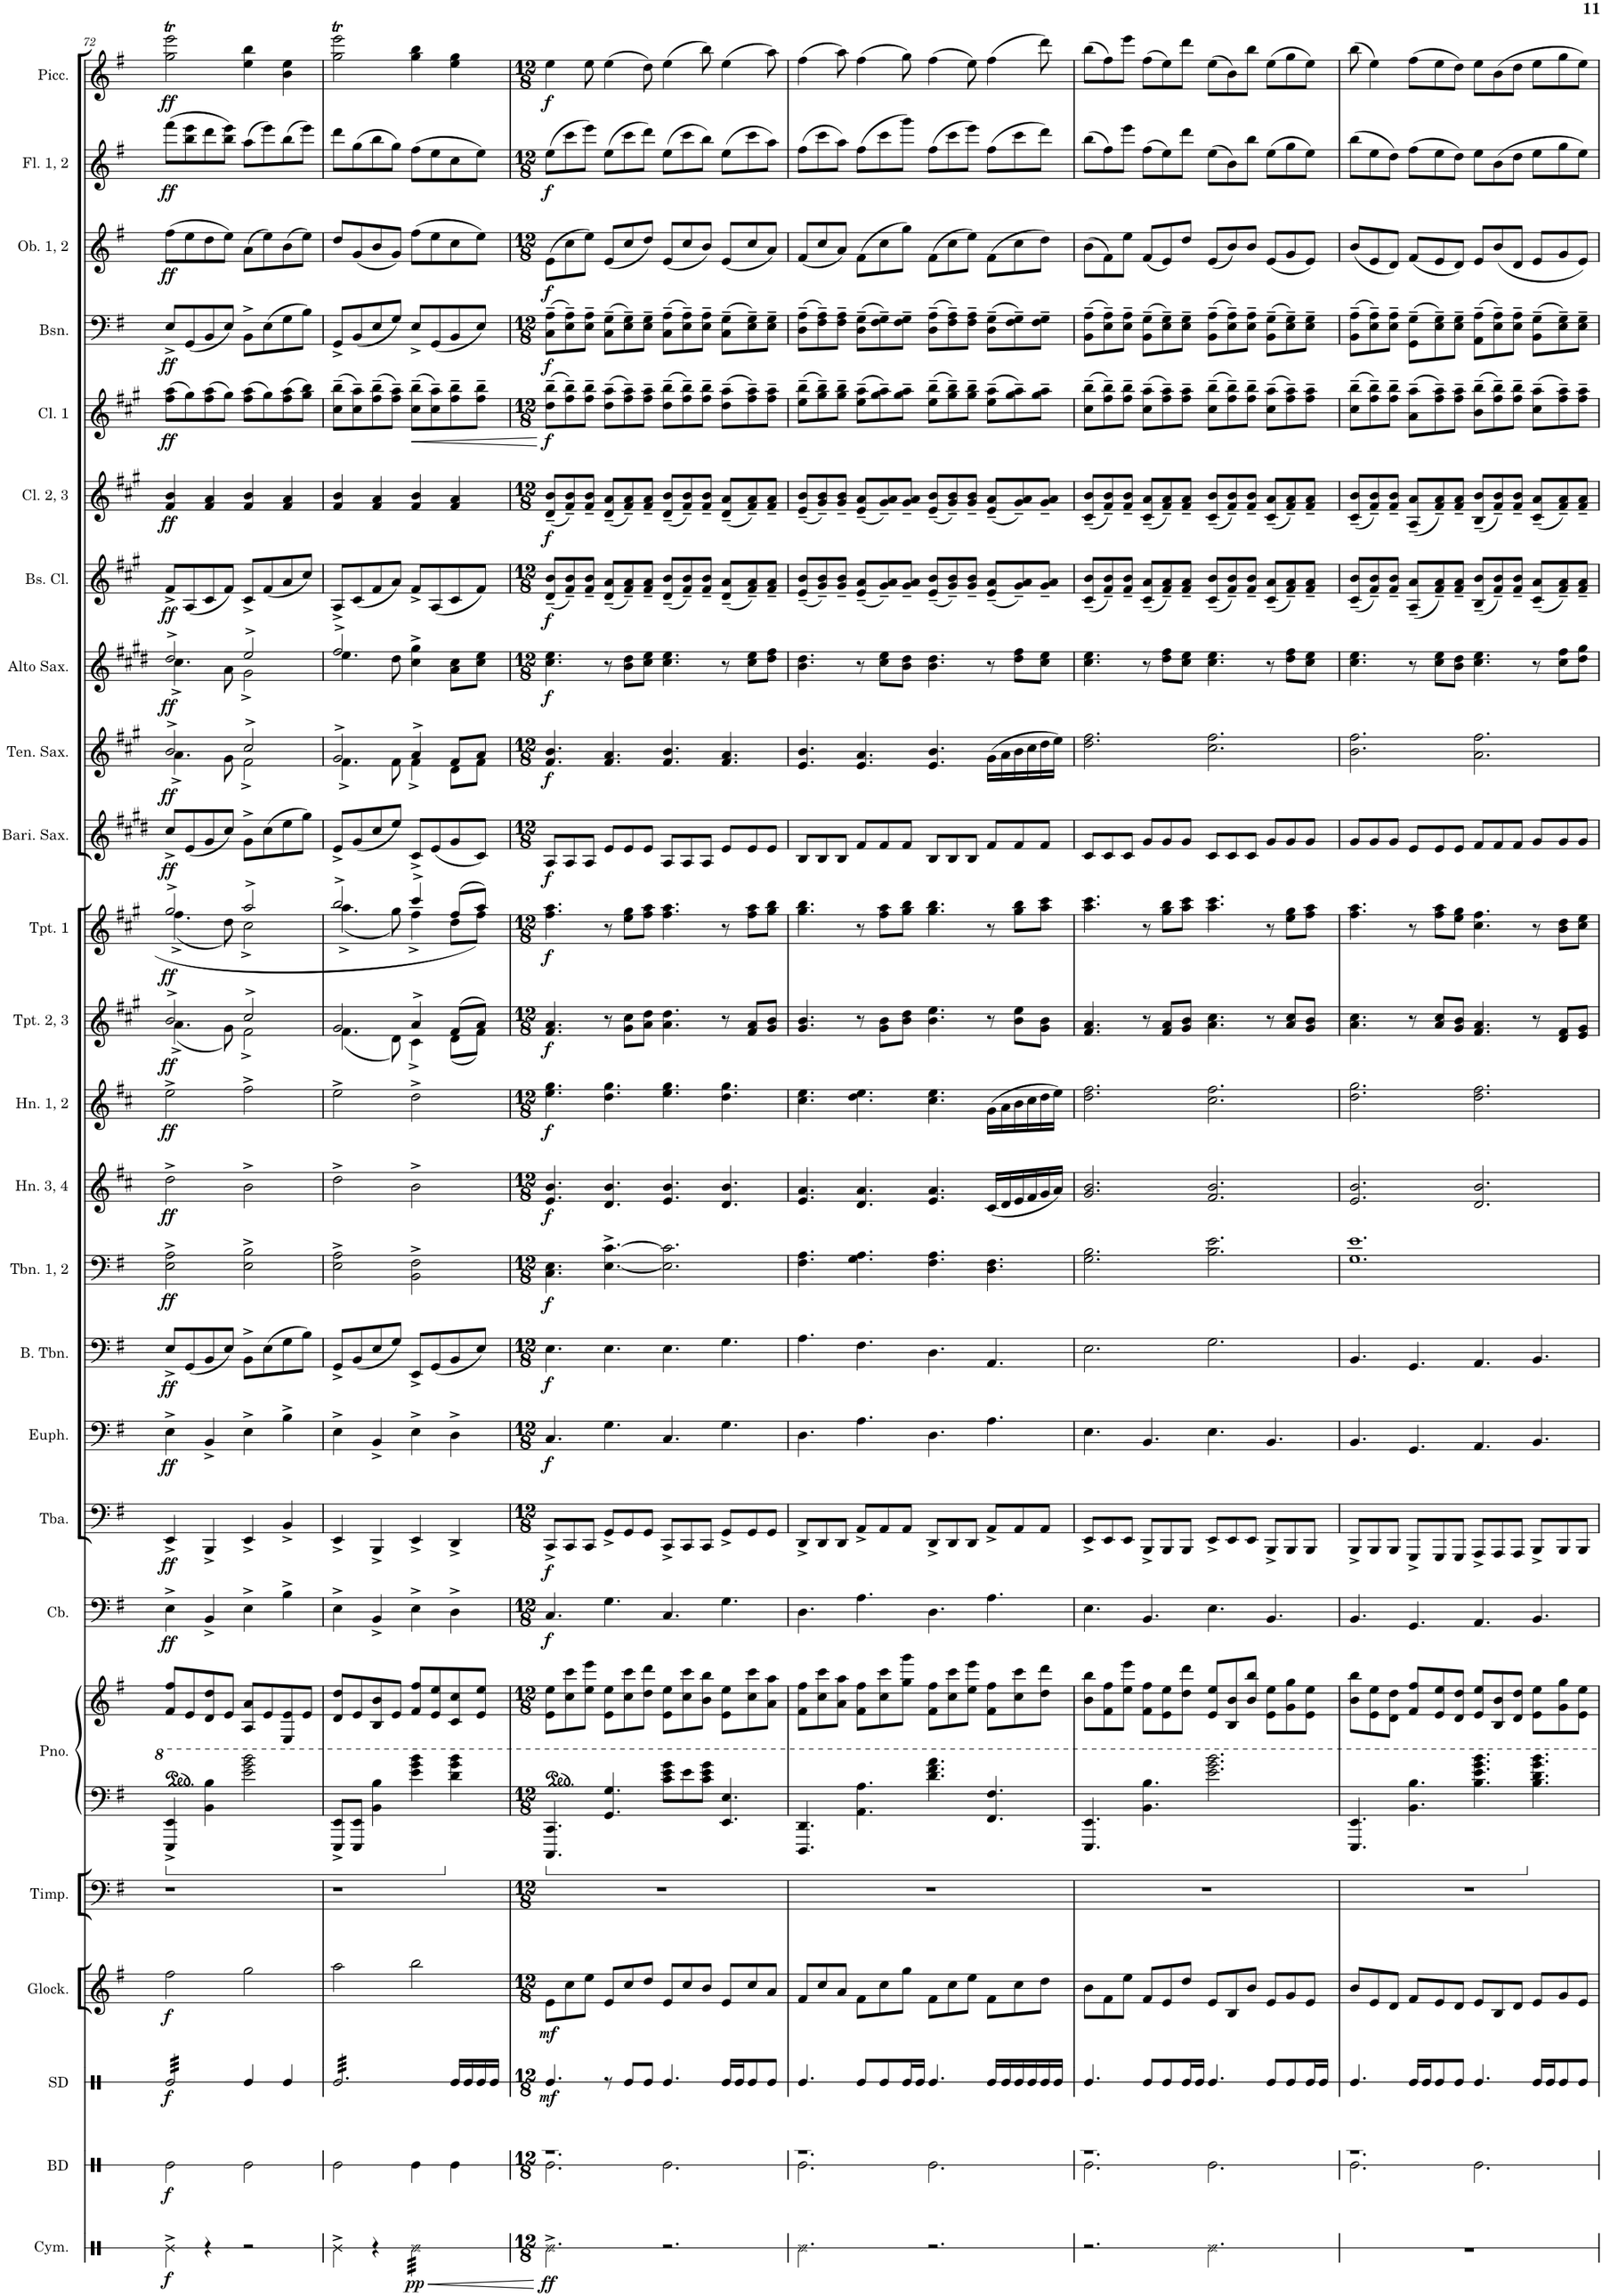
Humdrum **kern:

**kern	**dynam	**kern	**dynam	**kern	**dynam	**kern	**dynam	**kern	**kern	**kern	**kern	**dynam	**kern	**dynam	**kern	**dynam	**kern	**dynam	**kern	**dynam	**kern	**dynam	**kern	**dynam	**kern	**dynam	**kern	**dynam	**kern	**dynam	**kern	**dynam	**kern	**dynam	**kern	**dynam	**kern	**dynam	**kern	**dynam	**kern	**dynam	**kern	**dynam	**kern	**dynam	**kern	**dynam
*part25	*part25	*part24	*part24	*part23	*part23	*part22	*part22	*part21	*part20	*part20	*part19	*part19	*part18	*part18	*part17	*part17	*part16	*part16	*part15	*part15	*part14	*part14	*part13	*part13	*part12	*part12	*part11	*part11	*part10	*part10	*part9	*part9	*part8	*part8	*part7	*part7	*part6	*part6	*part5	*part5	*part4	*part4	*part3	*part3	*part2	*part2	*part1	*part1
*staff26	*staff26	*staff25	*staff25	*staff24	*staff24	*staff23	*staff23	*staff22	*staff21	*staff20	*staff19	*staff19	*staff18	*staff18	*staff17	*staff17	*staff16	*staff16	*staff15	*staff15	*staff14	*staff14	*staff13	*staff13	*staff12	*staff12	*staff11	*staff11	*staff10	*staff10	*staff9	*staff9	*staff8	*staff8	*staff7	*staff7	*staff6	*staff6	*staff5	*staff5	*staff4	*staff4	*staff3	*staff3	*staff2	*staff2	*staff1	*staff1
*I"Cymbal	*	*I"Bass Drum	*	*I"Snare Drum	*	*I"Percussion 1	*	*I"Timpani	*I"Piano (opt.)	*	*I"Contrabass	*	*I"Tuba	*	*I"Euphonium	*	*I"Trombone 3	*	*I"Trombone 1, 2	*	*I"Horn 3, 4 in F	*	*I"Horn 1, 2 in F	*	*I"Trumpet 2, 3 in Bb	*	*I"Trumpet 1 in Bb	*	*I"Baritone Saxophone	*	*I"Tenor Saxophone	*	*I"Alto Saxophone	*	*I"Bass Clarinet in Bb	*	*I"Clarinet 2, 3 in Bb	*	*I"Clarinet 1 in Bb	*	*I"Bassoon	*	*I"Oboe 1, 2	*	*I"Flute 1, 2	*	*I"Piccolo	*
*I'Cym.	*	*I'BD	*	*I'SD	*	*I'Perc. 1	*	*I'Timp.	*I'Pno.	*	*I'Cb.	*	*I'Tba.	*	*I'Euph.	*	*	*	*I'Tbn. 1, 2	*	*I'Hn. 3, 4	*	*I'Hn. 1, 2	*	*I'Tpt. 2, 3	*	*I'Tpt. 1	*	*I'Bari. Sax.	*	*I'Ten. Sax.	*	*I'Alto Sax.	*	*I'Bs. Cl.	*	*I'Cl. 2, 3	*	*I'Cl. 1	*	*I'Bsn.	*	*I'Ob. 1, 2	*	*I'Fl. 1, 2	*	*I'Picc.	*
!!LO:PB:g=z
*clefX	*	*clefX	*	*clefX	*	*clefG2	*	*clefF4	*clefF4	*clefG2	*clefF4	*	*clefF4	*	*clefF4	*	*clefF4	*	*clefF4	*	*clefG2	*	*clefG2	*	*clefG2	*	*clefG2	*	*clefG2	*	*clefG2	*	*clefG2	*	*clefG2	*	*clefG2	*	*clefG2	*	*clefF4	*	*clefG2	*	*clefG2	*	*clefG2	*
*	*	*	*	*	*	*Trd-14c-24	*	*	*	*	*Trd7c12	*	*	*	*Trd4c7	*	*	*	*	*	*Trd4c7	*	*Trd4c7	*	*Trd1c2	*	*Trd1c2	*	*Trd12c21	*	*Trd8c14	*	*Trd5c9	*	*Trd8c14	*	*Trd1c2	*	*Trd1c2	*	*	*	*Trd4c7	*	*Trd-7c-12	*	*Trd-7c-12	*
*k[]	*	*k[]	*	*k[]	*	*k[f#]	*	*k[f#]	*k[f#]	*k[f#]	*k[f#]	*	*k[f#]	*	*k[f#]	*	*k[f#]	*	*k[f#]	*	*k[f#c#]	*	*k[f#c#]	*	*k[f#c#g#]	*	*k[f#c#g#]	*	*k[f#c#g#d#]	*	*k[f#c#g#]	*	*k[f#c#g#d#]	*	*k[f#c#g#]	*	*k[f#c#g#]	*	*k[f#c#g#]	*	*k[f#]	*	*k[f#]	*	*k[f#]	*	*k[f#]	*
*	*	*	*	*	*	*e:	*	*e:	*e:	*e:	*e:	*	*e:	*	*e:	*	*e:	*	*e:	*	*b:	*	*b:	*	*f#:	*	*f#:	*	*c#:	*	*f#:	*	*c#:	*	*f#:	*	*f#:	*	*f#:	*	*e:	*	*e:	*	*e:	*	*e:	*
*M4/4	*	*M4/4	*	*M4/4	*	*M4/4	*	*M4/4	*M4/4	*M4/4	*M4/4	*	*M4/4	*	*M4/4	*	*M4/4	*	*M4/4	*	*M4/4	*	*M4/4	*	*M4/4	*	*M4/4	*	*M4/4	*	*M4/4	*	*M4/4	*	*M4/4	*	*M4/4	*	*M4/4	*	*M4/4	*	*M4/4	*	*M4/4	*	*M4/4	*
=72	=72	=72	=72	=72	=72	=72	=72	=72	=72	=72	=72	=72	=72	=72	=72	=72	=72	=72	=72	=72	=72	=72	=72	=72	=72	=72	=72	=72	=72	=72	=72	=72	=72	=72	=72	=72	=72	=72	=72	=72	=72	=72	=72	=72	=72	=72	=72	=72
*	*	*	*	*	*	*	*	*	*	*	*	*	*	*	*	*	*	*	*	*	*	*	*	*	*^	*	*^	*	*	*	*^	*	*^	*	*	*	*	*	*	*	*	*	*	*	*	*	*	*
!	!LO:DY:b	!	!LO:DY:b	!	!LO:DY:b	!	!LO:DY:b	!	!	!	!	!LO:DY:b	!	!LO:DY:b	!	!LO:DY:b	!	!LO:DY:b	!	!LO:DY:b	!	!LO:DY:b	!	!LO:DY:b	!	!	!LO:DY:b	!	!	!LO:DY:b	!	!LO:DY:b	!	!	!LO:DY:b	!	!	!LO:DY:b	!	!LO:DY:b	!	!LO:DY:b	!	!LO:DY:b	!	!LO:DY:b	!	!LO:DY:b	!	!LO:DY:b	!	!LO:DY:b
*	*	*	*	*tremolo	*	*	*	*	*	*	*	*	*	*	*	*	*	*	*	*	*	*	*	*	*	*	*	*	*	*	*	*	*	*	*	*	*	*	*	*	*	*	*	*	*	*	*	*	*	*	*	*
4Re^\	f	2Re\	f	32Re/LLL	f	2ff#\	f	1r	4EEE/^ 4EE/^	8ff#/ 8fff#/L	4E^\	ff	4EE^/	ff	4E^\	ff	8E^/L	ff	2E\^ 2A\^	ff	2dd^\	ff	2ee^\	ff	2b^/	(4.a^\	ff	2gg#^/	(4.ff#^\	ff	8cc#^/L	ff	2b^/	4.a^\	ff	2dd#^/	4.cc#^\	ff	8f#^/L	ff	4f#/ 4b/	ff	(8ff#\ 8aa\L	ff	8E^/L	ff	(8ff#\L	ff	(8fff#\L	ff	2gg\T 2eee\T	ff
.	.	.	.	32Re/	.	.	.	.	.	.	.	.	.	.	.	.	.	.	.	.	.	.	.	.	.	.	.	.	.	.	.	.	.	.	.	.	.	.	.	.	.	.	.	.	.	.	.	.	.	.	.	.
.	.	.	.	32Re/	.	.	.	.	.	.	.	.	.	.	.	.	.	.	.	.	.	.	.	.	.	.	.	.	.	.	.	.	.	.	.	.	.	.	.	.	.	.	.	.	.	.	.	.	.	.	.	.
.	.	.	.	32Re/	.	.	.	.	.	.	.	.	.	.	.	.	.	.	.	.	.	.	.	.	.	.	.	.	.	.	.	.	.	.	.	.	.	.	.	.	.	.	.	.	.	.	.	.	.	.	.	.
.	.	.	.	32Re/	.	.	.	.	.	8ee/	.	.	.	.	.	.	(8GG/	.	.	.	.	.	.	.	.	.	.	.	.	.	(8e/	.	.	.	.	.	.	.	(8A/	.	.	.	8gg#\)	.	(8GG/	.	8ee\	.	8bb\ 8eee\	.	.	.
.	.	.	.	32Re/	.	.	.	.	.	.	.	.	.	.	.	.	.	.	.	.	.	.	.	.	.	.	.	.	.	.	.	.	.	.	.	.	.	.	.	.	.	.	.	.	.	.	.	.	.	.	.	.
.	.	.	.	32Re/	.	.	.	.	.	.	.	.	.	.	.	.	.	.	.	.	.	.	.	.	.	.	.	.	.	.	.	.	.	.	.	.	.	.	.	.	.	.	.	.	.	.	.	.	.	.	.	.
.	.	.	.	32Re/	.	.	.	.	.	.	.	.	.	.	.	.	.	.	.	.	.	.	.	.	.	.	.	.	.	.	.	.	.	.	.	.	.	.	.	.	.	.	.	.	.	.	.	.	.	.	.	.
4r	.	.	.	32Re/	.	.	.	.	4BB\ 4B\	8dd/ 8ddd/	4BB^/	.	4BBB^/	.	4BB^/	.	8BB/	.	.	.	.	.	.	.	.	.	.	.	.	.	8g#/	.	.	.	.	.	.	.	8c#/	.	4f#/ 4a/	.	(8ff#\ 8aa\	.	8BB/	.	8dd\	.	8ddd\	.	.	.
.	.	.	.	32Re/	.	.	.	.	.	.	.	.	.	.	.	.	.	.	.	.	.	.	.	.	.	.	.	.	.	.	.	.	.	.	.	.	.	.	.	.	.	.	.	.	.	.	.	.	.	.	.	.
.	.	.	.	32Re/	.	.	.	.	.	.	.	.	.	.	.	.	.	.	.	.	.	.	.	.	.	.	.	.	.	.	.	.	.	.	.	.	.	.	.	.	.	.	.	.	.	.	.	.	.	.	.	.
.	.	.	.	32Re/	.	.	.	.	.	.	.	.	.	.	.	.	.	.	.	.	.	.	.	.	.	.	.	.	.	.	.	.	.	.	.	.	.	.	.	.	.	.	.	.	.	.	.	.	.	.	.	.
.	.	.	.	32Re/	.	.	.	.	.	8ee/J	.	.	.	.	.	.	8E/J)	.	.	.	.	.	.	.	.	8g#\)	.	.	8dd\)	.	8cc#/J)	.	.	8g#\	.	.	8a\	.	8f#/J)	.	.	.	8gg#\J)	.	8E/J)	.	8ee\J)	.	8bb\ 8eee\J)	.	.	.
.	.	.	.	32Re/	.	.	.	.	.	.	.	.	.	.	.	.	.	.	.	.	.	.	.	.	.	.	.	.	.	.	.	.	.	.	.	.	.	.	.	.	.	.	.	.	.	.	.	.	.	.	.	.
.	.	.	.	32Re/	.	.	.	.	.	.	.	.	.	.	.	.	.	.	.	.	.	.	.	.	.	.	.	.	.	.	.	.	.	.	.	.	.	.	.	.	.	.	.	.	.	.	.	.	.	.	.	.
.	.	.	.	32Re/JJJ	.	.	.	.	.	.	.	.	.	.	.	.	.	.	.	.	.	.	.	.	.	.	.	.	.	.	.	.	.	.	.	.	.	.	.	.	.	.	.	.	.	.	.	.	.	.	.	.
*	*	*	*	*Xtremolo	*	*	*	*	*	*	*	*	*	*	*	*	*	*	*	*	*	*	*	*	*	*	*	*	*	*	*	*	*	*	*	*	*	*	*	*	*	*	*	*	*	*	*	*	*	*	*	*
2r	.	2Re\	.	4Re/	.	2gg\	.	.	2e\ 2g\ 2b\	8a/ 8aa/L	4E^\	.	4EE^/	.	4E^\	.	8BB^\L	.	2E\^ 2B\^	.	2b^\	.	2ff#^\	.	2cc#^/	2f#^\	.	2aa^/	2cc#^\	.	8g#^\L	.	2cc#^/	2f#^\	.	2ee^/	2g#^\	.	8c#^/L	.	4f#/ 4b/	.	(8ff#\ 8aa\L	.	8BB^\L	.	(8a\L	.	(8aa\L	.	4ee\ 4bb\	.
.	.	.	.	.	.	.	.	.	.	8ee/	.	.	.	.	.	.	(8E\	.	.	.	.	.	.	.	.	.	.	.	.	.	(8cc#\	.	.	.	.	.	.	.	(8f#/	.	.	.	8gg#\)	.	(8E\	.	8ee\)	.	8eee\)	.	.	.
.	.	.	.	4Re/	.	.	.	.	.	8e/ 8ee/	4B^\	.	4BB^/	.	4B^\	.	8G\	.	.	.	.	.	.	.	.	.	.	.	.	.	8ee\	.	.	.	.	.	.	.	8a/	.	4f#/ 4a/	.	(8ff#\ 8aa\	.	8G\	.	(8b\	.	(8bb\	.	4b\ 4ee\	.
.	.	.	.	.	.	.	.	.	.	8ee/J	.	.	.	.	.	.	8B\J)	.	.	.	.	.	.	.	.	.	.	.	.	.	8gg#\J)	.	.	.	.	.	.	.	8cc#/J)	.	.	.	8gg#\ 8bb\J)	.	8B\J)	.	8ee\J)	.	8eee\J)	.	.	.
=73	=73	=73	=73	=73	=73	=73	=73	=73	=73	=73	=73	=73	=73	=73	=73	=73	=73	=73	=73	=73	=73	=73	=73	=73	=73	=73	=73	=73	=73	=73	=73	=73	=73	=73	=73	=73	=73	=73	=73	=73	=73	=73	=73	=73	=73	=73	=73	=73	=73	=73	=73	=73
*	*	*	*	*tremolo	*	*	*	*	*	*	*	*	*	*	*	*	*	*	*	*	*	*	*	*	*	*	*	*	*	*	*	*	*	*	*	*	*	*	*	*	*	*	*	*	*	*	*	*	*	*	*	*
4Re^\	.	2Re\	.	32Re/LLL	.	2aa\	.	1r	8EEE/^ 8EE/^L	8dd/ 8ddd/L	4E^\	.	4EE^/	.	4E^\	.	8GG^/L	.	2E\^ 2A\^	.	2dd^\	.	2ee^\	.	2g#/	(4.f#\	.	2bb^/	(4.aa^\	.	8e^/L	.	2g#^/	4.f#^\	.	2ff#^/	4.ee\	.	8A^/L	.	4f#/ 4b/	.	(8cc#\~ 8bb\~L	.	8GG^/L	.	8dd/L	.	8ddd\L	.	2gg\T 2eee\T	.
.	.	.	.	32Re/	.	.	.	.	.	.	.	.	.	.	.	.	.	.	.	.	.	.	.	.	.	.	.	.	.	.	.	.	.	.	.	.	.	.	.	.	.	.	.	.	.	.	.	.	.	.	.	.
.	.	.	.	32Re/	.	.	.	.	.	.	.	.	.	.	.	.	.	.	.	.	.	.	.	.	.	.	.	.	.	.	.	.	.	.	.	.	.	.	.	.	.	.	.	.	.	.	.	.	.	.	.	.
.	.	.	.	32Re/	.	.	.	.	.	.	.	.	.	.	.	.	.	.	.	.	.	.	.	.	.	.	.	.	.	.	.	.	.	.	.	.	.	.	.	.	.	.	.	.	.	.	.	.	.	.	.	.
.	.	.	.	32Re/	.	.	.	.	8EEE/ 8EE/J	8ee/	.	.	.	.	.	.	(8BB/	.	.	.	.	.	.	.	.	.	.	.	.	.	(8g#/	.	.	.	.	.	.	.	(8c#/	.	.	.	8cc#\~ 8aa\~)	.	(8BB/	.	(8g/	.	(8gg\	.	.	.
.	.	.	.	32Re/	.	.	.	.	.	.	.	.	.	.	.	.	.	.	.	.	.	.	.	.	.	.	.	.	.	.	.	.	.	.	.	.	.	.	.	.	.	.	.	.	.	.	.	.	.	.	.	.
.	.	.	.	32Re/	.	.	.	.	.	.	.	.	.	.	.	.	.	.	.	.	.	.	.	.	.	.	.	.	.	.	.	.	.	.	.	.	.	.	.	.	.	.	.	.	.	.	.	.	.	.	.	.
.	.	.	.	32Re/	.	.	.	.	.	.	.	.	.	.	.	.	.	.	.	.	.	.	.	.	.	.	.	.	.	.	.	.	.	.	.	.	.	.	.	.	.	.	.	.	.	.	.	.	.	.	.	.
4r	.	.	.	32Re/	.	.	.	.	4BB\ 4B\	8b/ 8bb/	4BB^/	.	4BBB^/	.	4BB^/	.	8E/	.	.	.	.	.	.	.	.	.	.	.	.	.	8cc#/	.	.	.	.	.	.	.	8f#/	.	4f#/ 4a/	.	(8ff#\~ 8bb\~	.	8E/	.	8b/	.	8bb\	.	.	.
.	.	.	.	32Re/	.	.	.	.	.	.	.	.	.	.	.	.	.	.	.	.	.	.	.	.	.	.	.	.	.	.	.	.	.	.	.	.	.	.	.	.	.	.	.	.	.	.	.	.	.	.	.	.
.	.	.	.	32Re/	.	.	.	.	.	.	.	.	.	.	.	.	.	.	.	.	.	.	.	.	.	.	.	.	.	.	.	.	.	.	.	.	.	.	.	.	.	.	.	.	.	.	.	.	.	.	.	.
.	.	.	.	32Re/	.	.	.	.	.	.	.	.	.	.	.	.	.	.	.	.	.	.	.	.	.	.	.	.	.	.	.	.	.	.	.	.	.	.	.	.	.	.	.	.	.	.	.	.	.	.	.	.
.	.	.	.	32Re/	.	.	.	.	.	8ee/J	.	.	.	.	.	.	8G/J)	.	.	.	.	.	.	.	.	8d\)	.	.	8gg#\)	.	8ee/J)	.	.	8f#\	.	.	8dd#\	.	8a/J)	.	.	.	8ff#\~ 8aa\~J)	.	8G/J)	.	8g/J)	.	8gg\J)	.	.	.
.	.	.	.	32Re/	.	.	.	.	.	.	.	.	.	.	.	.	.	.	.	.	.	.	.	.	.	.	.	.	.	.	.	.	.	.	.	.	.	.	.	.	.	.	.	.	.	.	.	.	.	.	.	.
.	.	.	.	32Re/	.	.	.	.	.	.	.	.	.	.	.	.	.	.	.	.	.	.	.	.	.	.	.	.	.	.	.	.	.	.	.	.	.	.	.	.	.	.	.	.	.	.	.	.	.	.	.	.
.	.	.	.	32Re/	.	.	.	.	.	.	.	.	.	.	.	.	.	.	.	.	.	.	.	.	.	.	.	.	.	.	.	.	.	.	.	.	.	.	.	.	.	.	.	.	.	.	.	.	.	.	.	.
!	!LO:DY:b	!	!	!	!	!	!	!	!	!	!	!	!	!	!	!	!	!	!	!	!	!	!	!	!	!	!	!	!	!	!	!	!	!	!	!	!	!	!	!	!	!	!	!	!	!	!	!	!	!	!	!
*tremolo	*	*	*	*	*	*	*	*	*	*	*	*	*	*	*	*	*	*	*	*	*	*	*	*	*	*	*	*	*	*	*	*	*	*	*	*	*	*	*	*	*	*	*	*	*	*	*	*	*	*	*	*
32Re\LLL	pp	4Re\	.	32Re/	.	2bb\	.	.	4e\ 4g\ 4b\	8ff#/ 8fff#/L	4E^\	.	4EE^/	.	4E^\	.	8EE^/L	.	2BB\^ 2F#\^	.	2b^\	.	2dd^\	.	4a^/	4c#^\	.	4ccc#^/	4ff#^\	.	8c#^/L	.	4a^/	4f#^\	.	4cc#\^ 4gg#\^	2ryy	.	8f#^/L	.	4f#/ 4b/	.	(8cc#\~ 8bb\~L	.	8E^/L	.	(8ff#\L	.	(8ff#\L	.	4gg\ 4bb\	.
32Re\	.	.	.	32Re/	.	.	.	.	.	.	.	.	.	.	.	.	.	.	.	.	.	.	.	.	.	.	.	.	.	.	.	.	.	.	.	.	.	.	.	.	.	.	.	.	.	.	.	.	.	.	.	.
32Re\	.	.	.	32Re/	.	.	.	.	.	.	.	.	.	.	.	.	.	.	.	.	.	.	.	.	.	.	.	.	.	.	.	.	.	.	.	.	.	.	.	.	.	.	.	.	.	.	.	.	.	.	.	.
32Re\	.	.	.	32Re/	.	.	.	.	.	.	.	.	.	.	.	.	.	.	.	.	.	.	.	.	.	.	.	.	.	.	.	.	.	.	.	.	.	.	.	.	.	.	.	.	.	.	.	.	.	.	.	.
32Re\	.	.	.	32Re/	.	.	.	.	.	8ee/ 8eee/	.	.	.	.	.	.	(8GG/	.	.	.	.	.	.	.	.	.	.	.	.	.	(8e/	.	.	.	.	.	.	.	(8A/	.	.	.	8cc#\~ 8aa\~)	.	(8GG/	.	8ee\	.	8ee\	.	.	.
32Re\	.	.	.	32Re/	.	.	.	.	.	.	.	.	.	.	.	.	.	.	.	.	.	.	.	.	.	.	.	.	.	.	.	.	.	.	.	.	.	.	.	.	.	.	.	.	.	.	.	.	.	.	.	.
32Re\	.	.	.	32Re/	.	.	.	.	.	.	.	.	.	.	.	.	.	.	.	.	.	.	.	.	.	.	.	.	.	.	.	.	.	.	.	.	.	.	.	.	.	.	.	.	.	.	.	.	.	.	.	.
32Re\	.	.	.	32Re/JJJ	.	.	.	.	.	.	.	.	.	.	.	.	.	.	.	.	.	.	.	.	.	.	.	.	.	.	.	.	.	.	.	.	.	.	.	.	.	.	.	.	.	.	.	.	.	.	.	.
*	*	*	*	*Xtremolo	*	*	*	*	*	*	*	*	*	*	*	*	*	*	*	*	*	*	*	*	*	*	*	*	*	*	*	*	*	*	*	*	*	*	*	*	*	*	*	*	*	*	*	*	*	*	*	*
32Re\	.	4Re\	.	16Re/LL	.	.	.	.	4d\ 4g\ 4b\	8cc/ 8ccc/	4D^\	.	4DD^/	.	4D^\	.	8BB/	.	.	.	.	.	.	.	(8f#/L	(8d\L	.	(8ff#/L	8dd\L	.	8g#/	.	8f#/L	8d\L	.	8a\ 8cc#\L	.	.	8c#/	.	4f#/ 4a/	.	8ff#\~ 8bb\~	.	8BB/	.	8cc\	.	8cc\	.	4ee\ 4gg\	.
32Re\	.	.	.	.	.	.	.	.	.	.	.	.	.	.	.	.	.	.	.	.	.	.	.	.	.	.	.	.	.	.	.	.	.	.	.	.	.	.	.	.	.	.	.	.	.	.	.	.	.	.	.	.
32Re\	.	.	.	16Re/	.	.	.	.	.	.	.	.	.	.	.	.	.	.	.	.	.	.	.	.	.	.	.	.	.	.	.	.	.	.	.	.	.	.	.	.	.	.	.	.	.	.	.	.	.	.	.	.
32Re\	.	.	.	.	.	.	.	.	.	.	.	.	.	.	.	.	.	.	.	.	.	.	.	.	.	.	.	.	.	.	.	.	.	.	.	.	.	.	.	.	.	.	.	.	.	.	.	.	.	.	.	.
32Re\	.	.	.	16Re/	.	.	.	.	.	8ee/ 8eee/J	.	.	.	.	.	.	8E/J)	.	.	.	.	.	.	.	8a/J)	8f#\J)	.	8aa/J)	8ff#\J	.	8c#/J)	.	8a/J	8f#\J	.	8cc#\ 8ee\J	.	.	8f#/J)	.	.	.	8ff#\~ 8bb\~J	.	8E/J)	.	8ee\J)	.	8ee\J)	.	.	.
32Re\	.	.	.	.	.	.	.	.	.	.	.	.	.	.	.	.	.	.	.	.	.	.	.	.	.	.	.	.	.	.	.	.	.	.	.	.	.	.	.	.	.	.	.	.	.	.	.	.	.	.	.	.
32Re\	.	.	.	16Re/JJ	.	.	.	.	.	.	.	.	.	.	.	.	.	.	.	.	.	.	.	.	.	.	.	.	.	.	.	.	.	.	.	.	.	.	.	.	.	.	.	.	.	.	.	.	.	.	.	.
32Re\JJJ	.	.	.	.	.	.	.	.	.	.	.	.	.	.	.	.	.	.	.	.	.	.	.	.	.	.	.	.	.	.	.	.	.	.	.	.	.	.	.	.	.	.	.	.	.	.	.	.	.	.	.	.
*Xtremolo	*	*	*	*	*	*	*	*	*	*	*	*	*	*	*	*	*	*	*	*	*	*	*	*	*	*	*	*	*	*	*	*	*	*	*	*	*	*	*	*	*	*	*	*	*	*	*	*	*	*	*	*
*	*	*	*	*	*	*	*	*	*	*	*	*	*	*	*	*	*	*	*	*	*	*	*	*	*v	*v	*	*	*	*	*	*	*v	*v	*	*v	*v	*	*	*	*	*	*	*	*	*	*	*	*	*	*	*
*	*	*	*	*	*	*	*	*	*	*	*	*	*	*	*	*	*	*	*	*	*	*	*	*	*	*	*v	*v	*	*	*	*	*	*	*	*	*	*	*	*	*	*	*	*	*	*	*	*	*
=74	=74	=74	=74	=74	=74	=74	=74	=74	=74	=74	=74	=74	=74	=74	=74	=74	=74	=74	=74	=74	=74	=74	=74	=74	=74	=74	=74	=74	=74	=74	=74	=74	=74	=74	=74	=74	=74	=74	=74	=74	=74	=74	=74	=74	=74	=74	=74	=74
*M12/8	*	*M12/8	*	*M12/8	*	*M12/8	*	*M12/8	*M12/8	*M12/8	*M12/8	*	*M12/8	*	*M12/8	*	*M12/8	*	*M12/8	*	*M12/8	*	*M12/8	*	*M12/8	*	*M12/8	*	*M12/8	*	*M12/8	*	*M12/8	*	*M12/8	*	*M12/8	*	*M12/8	*	*M12/8	*	*M12/8	*	*M12/8	*	*M12/8	*
*	*	*^	*	*	*	*	*	*	*	*	*	*	*	*	*	*	*	*	*	*	*	*	*	*	*	*	*	*	*	*	*	*	*	*	*	*	*	*	*	*	*	*	*	*	*	*	*	*
!	!LO:DY:b	!	!	!	!	!LO:DY:b	!	!LO:DY:b	!	!	!	!	!LO:DY:b	!	!LO:DY:b	!	!LO:DY:b	!	!LO:DY:b	!	!LO:DY:b	!	!LO:DY:b	!	!LO:DY:b	!	!LO:DY:b	!	!LO:DY:b	!	!LO:DY:b	!	!LO:DY:b	!	!LO:DY:b	!	!LO:DY:b	!	!LO:DY:b	!	!LO:DY:b	!	!LO:DY:b	!	!LO:DY:b	!	!LO:DY:b	!	!LO:DY:b
2.Re^\	ff	1.r	2.Re\	.	4.Re/	mf	8e\L	mf	1.r	4.CCC/ 4.CC/	8ee\ 8eee\L	4.C/	f	8CC^/L	f	4.C/	f	4.E\	f	4.C\ 4.E\	f	4.e/ 4.b/	f	4.ee\ 4.gg\	f	4.f#/ 4.a/	f	4.ff#\ 4.aa\	f	8A/L	f	4.f#/ 4.b/	f	4.cc#\ 4.ee\	f	(8d/~ 8b/~L	f	(8d/~ 8b/~L	f	(8dd\~ 8bb\~L	f	(8C\~ 8A\~L	f	(8e\L	f	(8ee\L	f	4ee\	f
.	.	.	.	.	.	.	8cc\	.	.	.	8ccc\ 8cccc\	.	.	8CC/	.	.	.	.	.	.	.	.	.	.	.	.	.	.	.	8A/	.	.	.	.	.	8f#/~ 8b/~)	.	8f#/~ 8b/~)	.	8ff#\~ 8bb\~)	.	8E\~ 8A\~)	.	8cc\	.	8ccc\	.	.	.
.	.	.	.	.	.	.	8ee\J	.	.	.	8eee\ 8eeee\J	.	.	8CC/J	.	.	.	.	.	.	.	.	.	.	.	.	.	.	.	8A/J	.	.	.	.	.	8f#/~ 8b/~J	.	8f#/~ 8b/~J	.	8ff#\~ 8bb\~J	.	8E\~ 8A\~J	.	8ee\J)	.	8eee\J)	.	8ee\	.
.	.	.	.	.	8r	.	8e/L	.	.	4.GG/ 4.G/	8ee\ 8eee\L	4.G\	.	8GG^/L	.	4.G\	.	4.E\	.	[<4.E\^ [>4.c\^	.	4.d/ 4.b/	.	4.dd\ 4.gg\	.	8r	.	8r	.	8e/L	.	4.f#/ 4.a/	.	8r	.	(8d/~ 8a/~L	.	(8d/~ 8a/~L	.	(8dd\~ 8aa\~L	.	(8C\~ 8G\~L	.	(8e/L	.	(8ee\L	.	(4ee\	.
.	.	.	.	.	8Re/L	.	8cc/	.	.	.	8ccc\ 8cccc\	.	.	8GG/	.	.	.	.	.	.	.	.	.	.	.	8g#\ 8cc#\L	.	8ee\ 8gg#\L	.	8e/	.	.	.	8b\ 8dd#\L	.	8f#/~ 8a/~)	.	8f#/~ 8a/~)	.	8ff#\~ 8aa\~)	.	8E\~ 8G\~)	.	8cc/	.	8ccc\	.	.	.
.	.	.	.	.	8Re/J	.	8dd/J	.	.	.	8ddd\ 8dddd\J	.	.	8GG/J	.	.	.	.	.	.	.	.	.	.	.	8a\ 8dd\J	.	8ff#\ 8aa\J	.	8e/J	.	.	.	8cc#\ 8ee\J	.	8f#/~ 8a/~J	.	8f#/~ 8a/~J	.	8ff#\~ 8aa\~J	.	8E\~ 8G\~J	.	8dd/J)	.	8ddd\J)	.	8dd\)	.
2.r	.	.	2.Re\	.	4.Re/	.	8e/L	.	.	8c\ 8e\ 8g\L	8ee\ 8eee\L	4.C/	.	8CC^/L	.	4.C/	.	4.E\	.	2.E\] 2.c\]	.	4.e/ 4.b/	.	4.ee\ 4.gg\	.	4.a\ 4.dd\	.	4.ff#\ 4.aa\	.	8A/L	.	4.f#/ 4.b/	.	4.cc#\ 4.ee\	.	(8d/~ 8b/~L	.	(8d/~ 8b/~L	.	(8dd\~ 8bb\~L	.	(8C\~ 8A\~L	.	(8e/L	.	(8ee\L	.	(4ee\	.
.	.	.	.	.	.	.	8cc/	.	.	8e\	8ccc\ 8cccc\	.	.	8CC/	.	.	.	.	.	.	.	.	.	.	.	.	.	.	.	8A/	.	.	.	.	.	8f#/~ 8b/~)	.	8f#/~ 8b/~)	.	8ff#\~ 8bb\~)	.	8E\~ 8A\~)	.	8cc/	.	8ccc\	.	.	.
.	.	.	.	.	.	.	8b/J	.	.	8c\ 8e\ 8g\J	8bb\ 8bbb\J	.	.	8CC/J	.	.	.	.	.	.	.	.	.	.	.	.	.	.	.	8A/J	.	.	.	.	.	8f#/~ 8b/~J	.	8f#/~ 8b/~J	.	8ff#\~ 8bb\~J	.	8E\~ 8A\~J	.	8b/J)	.	8bb\J)	.	8bb\)	.
.	.	.	.	.	16Re/LL	.	8e/L	.	.	4.EE/ 4.E/	8ee\ 8eee\L	4.G\	.	8GG^/L	.	4.G\	.	4.G\	.	.	.	4.d/ 4.b/	.	4.dd\ 4.gg\	.	8r	.	8r	.	8e/L	.	4.f#/ 4.a/	.	8r	.	(8d/~ 8a/~L	.	(8d/~ 8a/~L	.	(8dd\~ 8aa\~L	.	(8C\~ 8G\~L	.	(8e/L	.	(8ee\L	.	(4ee\	.
.	.	.	.	.	16Re/J	.	.	.	.	.	.	.	.	.	.	.	.	.	.	.	.	.	.	.	.	.	.	.	.	.	.	.	.	.	.	.	.	.	.	.	.	.	.	.	.	.	.	.	.
.	.	.	.	.	8Re/	.	8cc/	.	.	.	8ccc\ 8cccc\	.	.	8GG/	.	.	.	.	.	.	.	.	.	.	.	8f#/ 8a/L	.	8ff#\ 8aa\L	.	8e/	.	.	.	8cc#\ 8ee\L	.	8f#/~ 8a/~)	.	8f#/~ 8a/~)	.	8ff#\~ 8aa\~)	.	8E\~ 8G\~)	.	8cc/	.	8ccc\	.	.	.
.	.	.	.	.	8Re/J	.	8a/J	.	.	.	8aa\ 8aaa\J	.	.	8GG/J	.	.	.	.	.	.	.	.	.	.	.	8g#/ 8b/J	.	8gg#\ 8bb\J	.	8e/J	.	.	.	8dd#\ 8ff#\J	.	8f#/~ 8a/~J	.	8f#/~ 8a/~J	.	8ff#\~ 8aa\~J	.	8E\~ 8G\~J	.	8a/J)	.	8aa\J)	.	8aa\)	.
=75	=75	=75	=75	=75	=75	=75	=75	=75	=75	=75	=75	=75	=75	=75	=75	=75	=75	=75	=75	=75	=75	=75	=75	=75	=75	=75	=75	=75	=75	=75	=75	=75	=75	=75	=75	=75	=75	=75	=75	=75	=75	=75	=75	=75	=75	=75	=75	=75	=75
2.Re\	.	1.r	2.Re\	.	4.Re/	.	8f#/L	.	1.r	4.DDD/ 4.DD/	8ff#\ 8fff#\L	4.D\	.	8DD^/L	.	4.D\	.	4.A\	.	4.F#\ 4.A\	.	4.e/ 4.a/	.	4.cc#\ 4.ee\	.	4.g#/ 4.b/	.	4.gg#\ 4.bb\	.	8B/L	.	4.e/ 4.b/	.	4.b\ 4.dd#\	.	(8e/~ 8b/~L	.	(8e/~ 8b/~L	.	(8ee\~ 8bb\~L	.	(8D\~ 8A\~L	.	(8f#/L	.	(8ff#\L	.	(4ff#\	.
.	.	.	.	.	.	.	8cc/	.	.	.	8ccc\ 8cccc\	.	.	8DD/	.	.	.	.	.	.	.	.	.	.	.	.	.	.	.	8B/	.	.	.	.	.	8g#/~ 8b/~)	.	8g#/~ 8b/~)	.	8gg#\~ 8bb\~)	.	8F#\~ 8A\~)	.	8cc/	.	8ccc\	.	.	.
.	.	.	.	.	.	.	8a/J	.	.	.	8aa\ 8aaa\J	.	.	8DD/J	.	.	.	.	.	.	.	.	.	.	.	.	.	.	.	8B/J	.	.	.	.	.	8g#/~ 8b/~J	.	8g#/~ 8b/~J	.	8gg#\~ 8bb\~J	.	8F#\~ 8A\~J	.	8a/J)	.	8aa\J)	.	8aa\)	.
.	.	.	.	.	8Re/L	.	8f#\L	.	.	4.AA\ 4.A\	8ff#\ 8fff#\L	4.A\	.	8AA^/L	.	4.A\	.	4.F#\	.	4.G\ 4.A\	.	4.d/ 4.a/	.	4.dd\ 4.ee\	.	8r	.	8r	.	8f#/L	.	4.e/ 4.a/	.	8r	.	(8e/~ 8a/~L	.	(8e/~ 8a/~L	.	(8ee\~ 8aa\~L	.	(8D\~ 8G\~L	.	(8f#\L	.	(8ff#\L	.	(4ff#\	.
.	.	.	.	.	8Re/	.	8cc\	.	.	.	8ccc\ 8cccc\	.	.	8AA/	.	.	.	.	.	.	.	.	.	.	.	8g#\ 8b\L	.	8ff#\ 8aa\L	.	8f#/	.	.	.	8cc#\ 8ee\L	.	8g#/~ 8a/~)	.	8g#/~ 8a/~)	.	8gg#\~ 8aa\~)	.	8F#\~ 8G\~)	.	8cc\	.	8ccc\	.	.	.
.	.	.	.	.	16Re/L	.	8gg\J	.	.	.	8ggg\ 8gggg\J	.	.	8AA/J	.	.	.	.	.	.	.	.	.	.	.	8b\ 8dd\J	.	8gg#\ 8bb\J	.	8f#/J	.	.	.	8b\ 8dd#\J	.	8g#/~ 8a/~J	.	8g#/~ 8a/~J	.	8gg#\~ 8aa\~J	.	8F#\~ 8G\~J	.	8gg\J)	.	8ggg\J)	.	8gg\)	.
.	.	.	.	.	16Re/JJ	.	.	.	.	.	.	.	.	.	.	.	.	.	.	.	.	.	.	.	.	.	.	.	.	.	.	.	.	.	.	.	.	.	.	.	.	.	.	.	.	.	.	.	.
2.r	.	.	2.Re\	.	4.Re/	.	8f#\L	.	.	4.d\ 4.f#\ 4.a\	8ff#\ 8fff#\L	4.D\	.	8DD^/L	.	4.D\	.	4.D\	.	4.F#\ 4.A\	.	4.e/ 4.a/	.	4.cc#\ 4.ee\	.	4.b\ 4.ee\	.	4.gg#\ 4.bb\	.	8B/L	.	4.e/ 4.b/	.	4.b\ 4.dd#\	.	(8e/~ 8b/~L	.	(8e/~ 8b/~L	.	(8ee\~ 8bb\~L	.	(8D\~ 8A\~L	.	(8f#\L	.	(8ff#\L	.	(4ff#\	.
.	.	.	.	.	.	.	8cc\	.	.	.	8ccc\ 8cccc\	.	.	8DD/	.	.	.	.	.	.	.	.	.	.	.	.	.	.	.	8B/	.	.	.	.	.	8g#/~ 8b/~)	.	8g#/~ 8b/~)	.	8gg#\~ 8bb\~)	.	8F#\~ 8A\~)	.	8cc\	.	8ccc\	.	.	.
.	.	.	.	.	.	.	8ee\J	.	.	.	8eee\ 8eeee\J	.	.	8DD/J	.	.	.	.	.	.	.	.	.	.	.	.	.	.	.	8B/J	.	.	.	.	.	8g#/~ 8b/~J	.	8g#/~ 8b/~J	.	8gg#\~ 8bb\~J	.	8F#\~ 8A\~J	.	8ee\J)	.	8eee\J)	.	8ee\)	.
.	.	.	.	.	16Re/LL	.	8f#\L	.	.	4.FF#/ 4.F#/	8ff#\ 8fff#\L	4.A\	.	8AA^/L	.	4.A\	.	4.AA/	.	4.D\ 4.F#\	.	(16c#/LL	.	(16g\LL	.	8r	.	8r	.	8f#/L	.	(16g#\LL	.	8r	.	(8e/~ 8a/~L	.	(8e/~ 8a/~L	.	(8ee\~ 8aa\~L	.	(8D\~ 8G\~L	.	(8f#\L	.	(8ff#\L	.	(4ff#\	.
.	.	.	.	.	16Re/	.	.	.	.	.	.	.	.	.	.	.	.	.	.	.	.	16d/	.	16a\	.	.	.	.	.	.	.	16a\	.	.	.	.	.	.	.	.	.	.	.	.	.	.	.	.	.
.	.	.	.	.	16Re/	.	8cc\	.	.	.	8ccc\ 8cccc\	.	.	8AA/	.	.	.	.	.	.	.	16e/	.	16b\	.	8b\ 8ee\L	.	8gg#\ 8bb\L	.	8f#/	.	16b\	.	8dd#\ 8ff#\L	.	8g#/~ 8a/~)	.	8g#/~ 8a/~)	.	8gg#\~ 8aa\~)	.	8F#\~ 8G\~)	.	8cc\	.	8ccc\	.	.	.
.	.	.	.	.	16Re/	.	.	.	.	.	.	.	.	.	.	.	.	.	.	.	.	16f#/	.	16cc#\	.	.	.	.	.	.	.	16cc#\	.	.	.	.	.	.	.	.	.	.	.	.	.	.	.	.	.
.	.	.	.	.	16Re/	.	8dd\J	.	.	.	8ddd\ 8dddd\J	.	.	8AA/J	.	.	.	.	.	.	.	16g/	.	16dd\	.	8g#\ 8b\J	.	8aa\ 8ccc#\J	.	8f#/J	.	16dd\	.	8cc#\ 8ee\J	.	8g#/~ 8a/~J	.	8g#/~ 8a/~J	.	8gg#\~ 8aa\~J	.	8F#\~ 8G\~J	.	8dd\J)	.	8ddd\J)	.	8ddd\)	.
.	.	.	.	.	16Re/JJ	.	.	.	.	.	.	.	.	.	.	.	.	.	.	.	.	16a/JJ)	.	16ee\JJ)	.	.	.	.	.	.	.	16ee\JJ)	.	.	.	.	.	.	.	.	.	.	.	.	.	.	.	.	.
=76	=76	=76	=76	=76	=76	=76	=76	=76	=76	=76	=76	=76	=76	=76	=76	=76	=76	=76	=76	=76	=76	=76	=76	=76	=76	=76	=76	=76	=76	=76	=76	=76	=76	=76	=76	=76	=76	=76	=76	=76	=76	=76	=76	=76	=76	=76	=76	=76	=76
2.r	.	1.r	2.Re\	.	4.Re/	.	8b\L	.	1.r	4.EEE/ 4.EE/	8bb\ 8bbb\L	4.E\	.	8EE^/L	.	4.E\	.	2.E\	.	2.G\ 2.B\	.	2.g/ 2.b/	.	2.dd\ 2.ff#\	.	4.f#/ 4.a/	.	4.aa\ 4.ccc#\	.	8c#/L	.	2.dd\ 2.ff#\	.	4.cc#\ 4.ee\	.	(8c#/~ 8b/~L	.	(8c#/~ 8b/~L	.	(8cc#\~ 8bb\~L	.	(8BB\~ 8A\~L	.	(8b\L	.	(8bb\L	.	(8bb\L	.
.	.	.	.	.	.	.	8f#\	.	.	.	8ff#\ 8fff#\	.	.	8EE/	.	.	.	.	.	.	.	.	.	.	.	.	.	.	.	8c#/	.	.	.	.	.	8f#/~ 8b/~)	.	8f#/~ 8b/~)	.	8ff#\~ 8bb\~)	.	8E\~ 8A\~)	.	8f#\)	.	8ff#\)	.	8ff#\)	.
.	.	.	.	.	.	.	8ee\J	.	.	.	8eee\ 8eeee\J	.	.	8EE/J	.	.	.	.	.	.	.	.	.	.	.	.	.	.	.	8c#/J	.	.	.	.	.	8f#/~ 8b/~J	.	8f#/~ 8b/~J	.	8ff#\~ 8bb\~J	.	8E\~ 8A\~J	.	8ee\J	.	8eee\J	.	8eee\J	.
.	.	.	.	.	8Re/L	.	8f#/L	.	.	4.BB\ 4.B\	8ff#\ 8fff#\L	4.BB/	.	8BBB^/L	.	4.BB/	.	.	.	.	.	.	.	.	.	8r	.	8r	.	8g#/L	.	.	.	8r	.	(8c#/~ 8a/~L	.	(8c#/~ 8a/~L	.	(8cc#\~ 8aa\~L	.	(8BB\~ 8G\~L	.	(8f#/L	.	(8ff#\L	.	(8ff#\L	.
.	.	.	.	.	8Re/	.	8e/	.	.	.	8ee\ 8eee\	.	.	8BBB/	.	.	.	.	.	.	.	.	.	.	.	8f#/ 8a/L	.	8gg#\ 8bb\L	.	8g#/	.	.	.	8dd#\ 8ff#\L	.	8f#/~ 8a/~)	.	8f#/~ 8a/~)	.	8ff#\~ 8aa\~)	.	8E\~ 8G\~)	.	8e/)	.	8ee\)	.	8ee\)	.
.	.	.	.	.	16Re/L	.	8dd/J	.	.	.	8ddd\ 8dddd\J	.	.	8BBB/J	.	.	.	.	.	.	.	.	.	.	.	8g#/ 8b/J	.	8aa\ 8ccc#\J	.	8g#/J	.	.	.	8cc#\ 8ee\J	.	8f#/~ 8a/~J	.	8f#/~ 8a/~J	.	8ff#\~ 8aa\~J	.	8E\~ 8G\~J	.	8dd/J	.	8ddd\J	.	8ddd\J	.
.	.	.	.	.	16Re/JJ	.	.	.	.	.	.	.	.	.	.	.	.	.	.	.	.	.	.	.	.	.	.	.	.	.	.	.	.	.	.	.	.	.	.	.	.	.	.	.	.	.	.	.	.
2.Re\	.	.	2.Re\	.	4.Re/	.	8e/L	.	.	2.e\ 2.g\ 2.b\	8ee/ 8eee/L	4.E\	.	8EE^/L	.	4.E\	.	2.G\	.	2.B\ 2.e\	.	2.f#/ 2.b/	.	2.cc#\ 2.ff#\	.	4.a\ 4.cc#\	.	4.aa\ 4.ccc#\	.	8c#/L	.	2.cc#\ 2.ff#\	.	4.cc#\ 4.ee\	.	(8c#/~ 8b/~L	.	(8c#/~ 8b/~L	.	(8cc#\~ 8bb\~L	.	(8BB\~ 8A\~L	.	(8e/L	.	(8ee\L	.	(8ee\L	.
.	.	.	.	.	.	.	8B/	.	.	.	8b/ 8bb/	.	.	8EE/	.	.	.	.	.	.	.	.	.	.	.	.	.	.	.	8c#/	.	.	.	.	.	8f#/~ 8b/~)	.	8f#/~ 8b/~)	.	8ff#\~ 8bb\~)	.	8E\~ 8A\~)	.	8b/)	.	8b\)	.	8b\)	.
.	.	.	.	.	.	.	8b/J	.	.	.	8bb/ 8bbb/J	.	.	8EE/J	.	.	.	.	.	.	.	.	.	.	.	.	.	.	.	8c#/J	.	.	.	.	.	8f#/~ 8b/~J	.	8f#/~ 8b/~J	.	8ff#\~ 8bb\~J	.	8E\~ 8A\~J	.	8b/J	.	8bb\J	.	8bb\J	.
.	.	.	.	.	8Re/L	.	8e/L	.	.	.	8ee\ 8eee\L	4.BB/	.	8BBB^/L	.	4.BB/	.	.	.	.	.	.	.	.	.	8r	.	8r	.	8g#/L	.	.	.	8r	.	(8c#/~ 8a/~L	.	(8c#/~ 8a/~L	.	(8cc#\~ 8aa\~L	.	(8BB\~ 8G\~L	.	(8e/L	.	(8ee\L	.	(8ee\L	.
.	.	.	.	.	8Re/	.	8g/	.	.	.	8gg\ 8ggg\	.	.	8BBB/	.	.	.	.	.	.	.	.	.	.	.	8a/ 8cc#/L	.	8ee\ 8gg#\L	.	8g#/	.	.	.	8dd#\ 8ff#\L	.	8f#/~ 8a/~)	.	8f#/~ 8a/~)	.	8ff#\~ 8aa\~)	.	8E\~ 8G\~)	.	8g/	.	8gg\	.	8gg\	.
.	.	.	.	.	16Re/L	.	8e/J	.	.	.	8ee\ 8eee\J	.	.	8BBB/J	.	.	.	.	.	.	.	.	.	.	.	8g#/ 8b/J	.	8ff#\ 8aa\J	.	8g#/J	.	.	.	8cc#\ 8ee\J	.	8f#/~ 8a/~J	.	8f#/~ 8a/~J	.	8ff#\~ 8aa\~J	.	8E\~ 8G\~J	.	8e/J)	.	8ee\J)	.	8ee\J)	.
.	.	.	.	.	16Re/JJ	.	.	.	.	.	.	.	.	.	.	.	.	.	.	.	.	.	.	.	.	.	.	.	.	.	.	.	.	.	.	.	.	.	.	.	.	.	.	.	.	.	.	.	.
=77	=77	=77	=77	=77	=77	=77	=77	=77	=77	=77	=77	=77	=77	=77	=77	=77	=77	=77	=77	=77	=77	=77	=77	=77	=77	=77	=77	=77	=77	=77	=77	=77	=77	=77	=77	=77	=77	=77	=77	=77	=77	=77	=77	=77	=77	=77	=77	=77	=77
1.r	.	1.r	2.Re\	.	4.Re/	.	8b/L	.	1.r	4.EEE/ 4.EE/	8bb\ 8bbb\L	4.BB/	.	8BBB^/L	.	4.BB/	.	4.BB/	.	1.G 1.e	.	2.e/ 2.b/	.	2.dd\ 2.gg\	.	4.a\ 4.cc#\	.	4.ff#\ 4.aa\	.	8g#/L	.	2.b\ 2.ff#\	.	4.cc#\ 4.ee\	.	(8c#/~ 8b/~L	.	(8c#/~ 8b/~L	.	(8cc#\~ 8bb\~L	.	(8BB\~ 8A\~L	.	(8b/L	.	(8bb\L	.	(8bb\	.
.	.	.	.	.	.	.	8e/	.	.	.	8ee\ 8eee\	.	.	8BBB/	.	.	.	.	.	.	.	.	.	.	.	.	.	.	.	8g#/	.	.	.	.	.	8f#/~ 8b/~)	.	8f#/~ 8b/~)	.	8ff#\~ 8bb\~)	.	8E\~ 8A\~)	.	8e/	.	8ee\	.	4ee\)	.
.	.	.	.	.	.	.	8d/J	.	.	.	8dd\ 8ddd\J	.	.	8BBB/J	.	.	.	.	.	.	.	.	.	.	.	.	.	.	.	8g#/J	.	.	.	.	.	8f#/~ 8b/~J	.	8f#/~ 8b/~J	.	8ff#\~ 8bb\~J	.	8E\~ 8A\~J	.	8d/J)	.	8dd\J)	.	.	.
.	.	.	.	.	16Re/LL	.	8f#/L	.	.	4.BB\ 4.B\	8ff#/ 8fff#/L	4.GG/	.	8GGG^/L	.	4.GG/	.	4.GG/	.	.	.	.	.	.	.	8r	.	8r	.	8e/L	.	.	.	8r	.	(8A/~ 8a/~L	.	(8A/~ 8a/~L	.	(8a\~ 8aa\~L	.	(8GG\~ 8G\~L	.	(8f#/L	.	(8ff#\L	.	(8ff#\L	.
.	.	.	.	.	16Re/J	.	.	.	.	.	.	.	.	.	.	.	.	.	.	.	.	.	.	.	.	.	.	.	.	.	.	.	.	.	.	.	.	.	.	.	.	.	.	.	.	.	.	.	.
.	.	.	.	.	8Re/	.	8e/	.	.	.	8ee/ 8eee/	.	.	8GGG/	.	.	.	.	.	.	.	.	.	.	.	8a/ 8cc#/L	.	8ff#\ 8aa\L	.	8e/	.	.	.	8cc#\ 8ee\L	.	8f#/~ 8a/~)	.	8f#/~ 8a/~)	.	8ff#\~ 8aa\~)	.	8E\~ 8G\~)	.	8e/	.	8ee\	.	8ee\	.
.	.	.	.	.	8Re/J	.	8d/J	.	.	.	8dd/ 8ddd/J	.	.	8GGG/J	.	.	.	.	.	.	.	.	.	.	.	8g#/ 8b/J	.	8ee\ 8gg#\J	.	8e/J	.	.	.	8b\ 8dd#\J	.	8f#/~ 8a/~J	.	8f#/~ 8a/~J	.	8ff#\~ 8aa\~J	.	8E\~ 8G\~J	.	8d/J)	.	8dd\J)	.	8dd\J)	.
.	.	.	2.Re\	.	4.Re/	.	8e/L	.	.	4.B\ 4.e\ 4.g\ 4.b\	8ee/ 8eee/L	4.AA/	.	8AAA^/L	.	4.AA/	.	4.AA/	.	.	.	2.d/ 2.b/	.	2.dd\ 2.ff#\	.	4.f#/ 4.a/	.	4.cc#\ 4.ff#\	.	8f#/L	.	2.a\ 2.ff#\	.	4.cc#\ 4.ee\	.	(8B/~ 8b/~L	.	(8B/~ 8b/~L	.	(8b\~ 8bb\~L	.	(8AA\~ 8A\~L	.	8e/L	.	8ee\L	.	8ee\L	.
.	.	.	.	.	.	.	8B/	.	.	.	8b/ 8bb/	.	.	8AAA/	.	.	.	.	.	.	.	.	.	.	.	.	.	.	.	8f#/	.	.	.	.	.	8f#/~ 8b/~)	.	8f#/~ 8b/~)	.	8ff#\~ 8bb\~)	.	8E\~ 8A\~)	.	(8b/	.	(8b\	.	(8b\	.
.	.	.	.	.	.	.	8d/J	.	.	.	8dd/ 8ddd/J	.	.	8AAA/J	.	.	.	.	.	.	.	.	.	.	.	.	.	.	.	8f#/J	.	.	.	.	.	8f#/~ 8b/~J	.	8f#/~ 8b/~J	.	8ff#\~ 8bb\~J	.	8E\~ 8A\~J	.	8d/J	.	8dd\J	.	8dd\J	.
.	.	.	.	.	16Re/LL	.	8e/L	.	.	4.B\ 4.d\ 4.g\ 4.b\	8ee\ 8eee\L	4.BB/	.	8BBB^/L	.	4.BB/	.	4.BB/	.	.	.	.	.	.	.	8r	.	8r	.	8g#/L	.	.	.	8r	.	(8c#/~ 8a/~L	.	(8c#/~ 8a/~L	.	(8cc#\~ 8aa\~L	.	(8BB\~ 8G\~L	.	8e/L	.	8ee\L	.	8ee\L	.
.	.	.	.	.	16Re/J	.	.	.	.	.	.	.	.	.	.	.	.	.	.	.	.	.	.	.	.	.	.	.	.	.	.	.	.	.	.	.	.	.	.	.	.	.	.	.	.	.	.	.	.
.	.	.	.	.	8Re/	.	8g/	.	.	.	8gg\ 8ggg\	.	.	8BBB/	.	.	.	.	.	.	.	.	.	.	.	8d/ 8f#/L	.	8b\ 8dd\L	.	8g#/	.	.	.	8cc#\ 8ff#\L	.	8f#/~ 8a/~)	.	8f#/~ 8a/~)	.	8ff#\~ 8aa\~)	.	8E\~ 8G\~)	.	8g/	.	8gg\	.	8gg\	.
.	.	.	.	.	8Re/J	.	8e/J	.	.	.	8ee\ 8eee\J	.	.	8BBB/J	.	.	.	.	.	.	.	.	.	.	.	8e/ 8g#/J	.	8cc#\ 8ee\J	.	8g#/J	.	.	.	8dd#\ 8gg#\J	.	8f#/~ 8a/~J	.	8f#/~ 8a/~J	.	8ff#\~ 8aa\~J	.	8E\~ 8G\~J	.	8e/J)	.	8ee\J)	.	8ee\J)	.
*	*	*v	*v	*	*	*	*	*	*	*	*	*	*	*	*	*	*	*	*	*	*	*	*	*	*	*	*	*	*	*	*	*	*	*	*	*	*	*	*	*	*	*	*	*	*	*	*	*	*
=	=	=	=	=	=	=	=	=	=	=	=	=	=	=	=	=	=	=	=	=	=	=	=	=	=	=	=	=	=	=	=	=	=	=	=	=	=	=	=	=	=	=	=	=	=	=	=	=
*-	*-	*-	*-	*-	*-	*-	*-	*-	*-	*-	*-	*-	*-	*-	*-	*-	*-	*-	*-	*-	*-	*-	*-	*-	*-	*-	*-	*-	*-	*-	*-	*-	*-	*-	*-	*-	*-	*-	*-	*-	*-	*-	*-	*-	*-	*-	*-	*-
